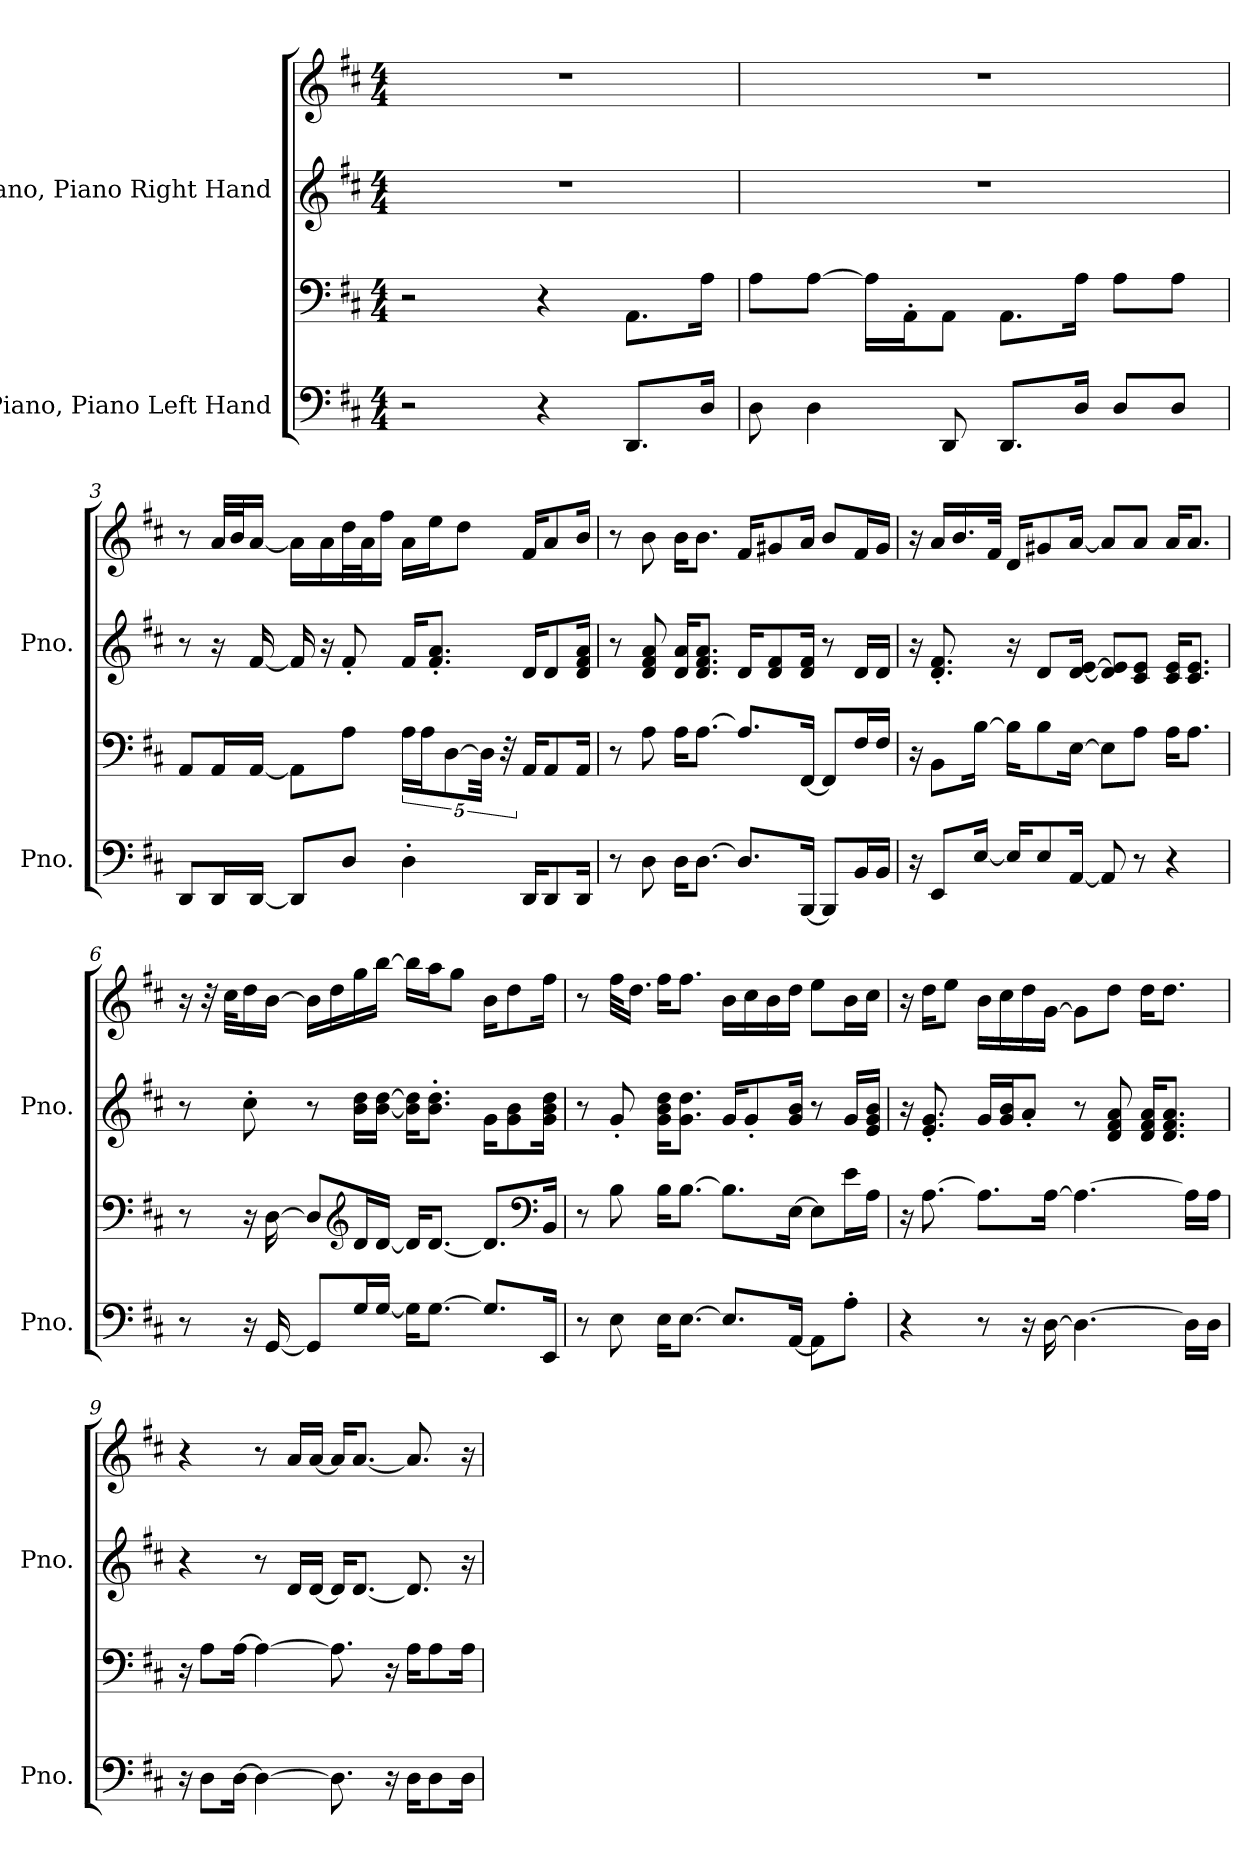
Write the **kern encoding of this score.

**kern	**kern	**kern	**kern
*part2	*part2	*part1	*part1
*staff4	*staff3	*staff2	*staff1
*I"Piano, Piano Left Hand	*	*I"Piano, Piano Right Hand	*
*I'Pno.	*	*I'Pno.	*
*clefF4	*clefF4	*clefG2	*clefG2
*k[f#c#]	*k[f#c#]	*k[f#c#]	*k[f#c#]
*M4/4	*M4/4	*M4/4	*M4/4
*MM102	*MM102	*MM102	*MM102
=1	=1	=1	=1
2r	2r	1r	1r
4r	4r	.	.
8.DD/L	8.AA\L	.	.
16D/Jk	16A\Jk	.	.
=2	=2	=2	=2
8D\	8A\L	1r	1r
4D\	[8A\J	.	.
.	16A\LL]	.	.
.	16AA'\J	.	.
8DD/	8AA\J	.	.
8.DD/L	8.AA\L	.	.
16D/Jk	16A\Jk	.	.
8D/L	8A\L	.	.
8D/J	8A\J	.	.
!!LO:LB:g=z
=3	=3	=3	=3
8DD/L	8AA/L	8r	8r
16DD/L	16AA/L	16r	32a/LLL
.	.	.	32b/J
[16DD/JJ	[16AA/JJ	[16f#/	[16a/JJ
8DD/L]	8AA\L]	16f#/]	16a\LL]
.	.	16r	16a\
8D/J	8A\J	8f#'/	32dd\L
.	.	.	32a\J
.	.	.	16ff#\JJ
4D'\	20A\LL	16f#/KL	16a\LL
.	20A\J	.	.
.	.	8.f#/' 8.a/'J	16ee\J
.	[10D\	.	.
.	.	.	8dd\J
.	40D\Jkk]	.	.
.	40r	.	.
16DD/KL	16AA/KL	16d/KL	16f#/KL
8DD/	8AA/	8d/	8a/
16DD/Jk	16AA/Jk	16d/ 16f#/ 16a/Jk	16b/Jk
=4	=4	=4	=4
8r	8r	8r	8r
8D\	8A\	8d/ 8f#/ 8a/	8b\
16D\KL	16A\KL	16d/ 16a/KL	16b\KL
[8.D\J	[8.A\J	8.d/ 8.f#/ 8.a/J	8.b\J
8.D/L]	8.A/L]	16d/KL	16f#/KL
.	.	8d/ 8f#/	8g#X/
[16BBB/Jk	[16FF#/Jk	16d/ 16f#/Jk	16a/Jk
8BBB/L]	8FF#/L]	8r	8b/L
16BB/L	16F#/L	16d/LL	16f#/L
16BB/JJ	16F#/JJ	16d/JJ	16g#/JJ
!!LO:LB:g=z
=5	=5	=5	=5
16r	16r	16r	16r
8EE/L	8BB\L	8.d/' 8.f#/'	16a/LL
.	.	.	16.b/
[16E/Jk	[16B\Jk	.	.
.	.	.	32f#/JJk
16E/KL]	16B\KL]	16r	16d/KL
8E/	8B\	8d/L	8g#X/
[16AA/Jk	[16E\Jk	[16d/ [16e/Jk	[16a/Jk
8AA/]	8E\L]	8d/] 8e/]L	8a/L]
8r	8A\J	8c#/ 8e/J	8a/J
4r	16A\KL	16c#/ 16e/KL	16a/KL
.	8.A\J	8.c#/ 8.e/J	8.a/J
=6	=6	=6	=6
8r	8r	8r	16r
.	.	.	32r
.	.	.	32cc#\KLL
16r	16r	8cc#'\	16dd\
[16GG/	[16D\	.	[16b\JJ
8GG/L]	8D/L]	8r	16b\LL]
.	.	.	16dd\
*	*clefG2	*	*
16G/L	16d/L	16b\ 16dd\LL	16gg\
[16G/JJ	[16d/JJ	[16b\ [16dd\JJ	[16bb\JJ
16G\KL]	16d/KL]	16b\] 16dd\]KL	16bb\LL]
[8.G\J	[8.d/J	8.b\' 8.dd\'J	16aa\J
.	.	.	8gg\J
8.G/L]	8.d/L]	16g\KL	16b\KL
.	.	8g\ 8b\	8dd\
*	*clefF4	*	*
16EE/Jk	16BB/Jk	16g\ 16b\ 16dd\Jk	16ff#\Jk
!!LO:PB:g=z
=7	=7	=7	=7
8r	8r	8r	8r
8E\	8B\	8g'/	32ff#\KLL
.	.	.	16.dd\JJ
16E\KL	16B\KL	16g\ 16b\ 16dd\KL	16ff#\KL
[8.E\J	[8.B\J	8.g\ 8.dd\J	8.ff#\J
8.E/L]	8.B\L]	16g/KL	16b\LL
.	.	8g'/	16cc#\
.	.	.	16b\
[16AA/Jk	[16E\Jk	16g/ 16b/Jk	16dd\JJ
8AA\L]	8E\L]	8r	8ee\L
8A'\J	16e\L	16g/LL	16b\L
.	16A\JJ	16e/ 16g/ 16b/JJ	16cc#\JJ
=8	=8	=8	=8
4r	16r	16r	16r
.	[8.A\	8.e/' 8.g/'	16dd\KL
.	.	.	8ee\J
8r	8.A\L]	16g/LL	16b\LL
.	.	16g/ 16b/J	16cc#\
16r	.	8a'/J	16dd\
[16D\	[16A\Jk	.	[16g\JJ
4.D\_	4.A\_	8r	8g\L]
.	.	8d/ 8f#/ 8a/	8dd\J
.	.	16d/ 16f#/ 16a/KL	16dd\KL
.	.	8.d/ 8.f#/ 8.a/J	8.dd\J
16D\LL]	16A\LL]	.	.
16D\JJ	16A\JJ	.	.
=9	=9	=9	=9
16r	16r	4r	4r
8D\L	8A\L	.	.
[16D\Jk	[16A\Jk	.	.
4D\_	4A\_	8r	8r
.	.	16d/LL	16a/LL
.	.	[16d/JJ	[16a/JJ
8.D\]	8.A\]	16d/KL]	16a/KL]
.	.	[8.d/J	[8.a/J
16r	16r	.	.
16D\KL	16A\KL	8.d/]	8.a/]
8D\	8A\	.	.
16D\Jk	16A\Jk	16r	16r
=	=	=	=
*-	*-	*-	*-
